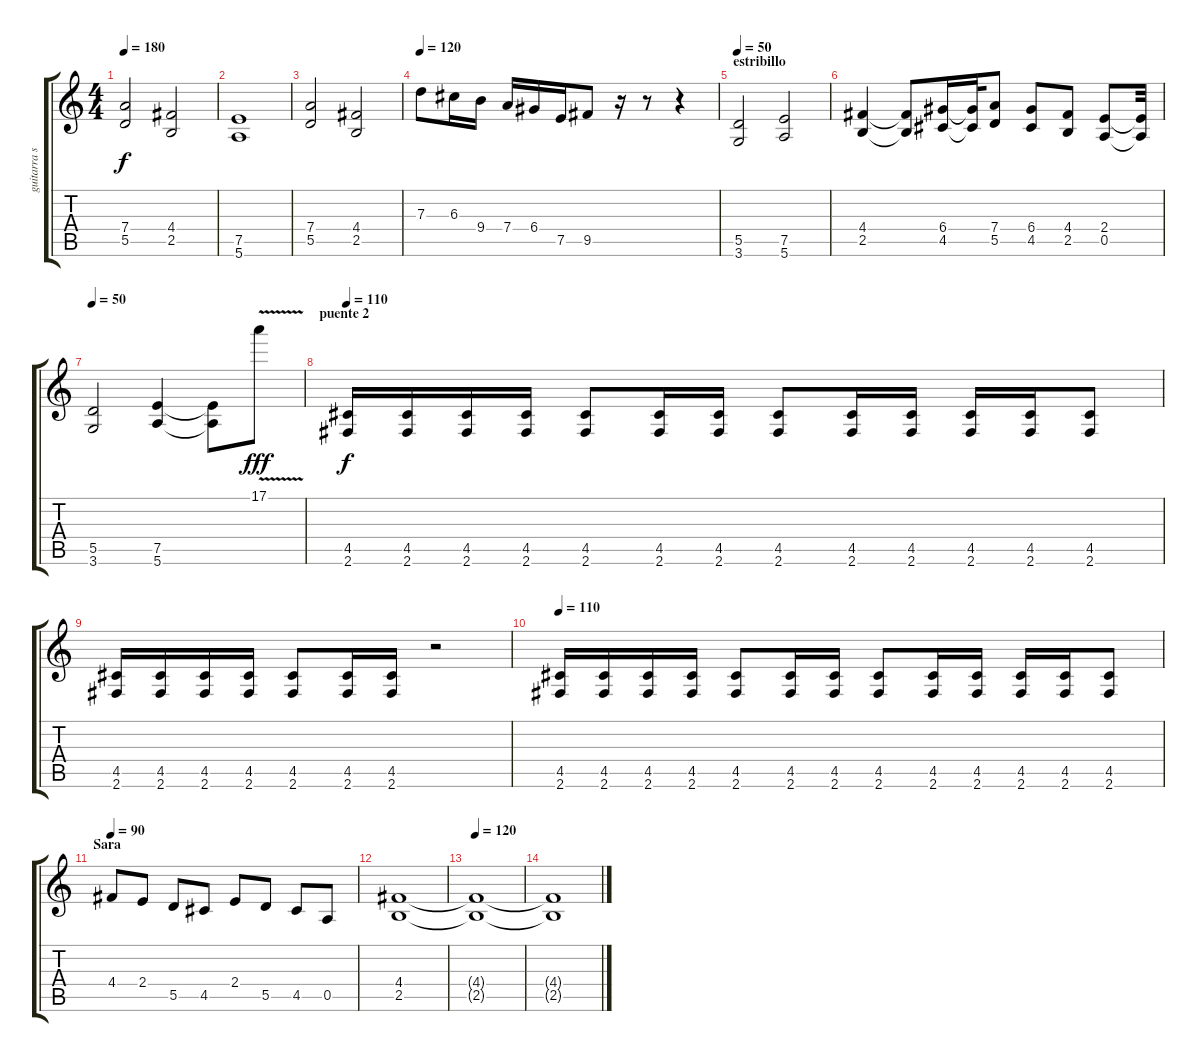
\track ("guitarra solista" "guitarra s") {instrument overdrivenguitar}
\staff {score tabs}
\tuning (E4 B3 G3 D3 A2 E2) {hide}
\ts (4 4)
\tempo 180
\clef g2
\ks c
(7.4 5.5).2{dy f} (4.4 2.5).2 |
(7.5 5.6).1 |
(7.4 5.5).2 (4.4 2.5).2 |
\tempo 120
7.3.8 6.3.16 9.4.16 7.4.16 6.4.16 7.5.16 9.5.8 r.16 r.8 r.4 |
\section ("" "estribillo")
\tempo 50
(5.5 3.6).2 (7.5 5.6).2 |
(4.4 2.5).4 (4.4{t} 2.5{t}).8 (6.4 4.5).16 (6.4{t} 4.5{t}).32 (7.4 5.5).8 (6.4 4.5).8 (4.4 2.5).8 (2.4 0.5).8 (2.4{t} 0.5{t}).32 |
\tempo 50
(5.5 3.6).2 (7.5 5.6).4 (7.5{t} 5.6{t}).8 17.1{v}.8{dy fff} |
\section ("" "puente 2")
\tempo 110
(4.5 2.6).16{dy f} (4.5 2.6).16 (4.5 2.6).16 (4.5 2.6).16 (4.5 2.6).8 (4.5 2.6).16 (4.5 2.6).16 (4.5 2.6).8 (4.5 2.6).16 (4.5 2.6).16 (4.5 2.6).16 (4.5 2.6).16 (4.5 2.6).8 |
(4.5 2.6).16 (4.5 2.6).16 (4.5 2.6).16 (4.5 2.6).16 (4.5 2.6).8 (4.5 2.6).16 (4.5 2.6).16 r.2 |
\tempo 110
(4.5 2.6).16 (4.5 2.6).16 (4.5 2.6).16 (4.5 2.6).16 (4.5 2.6).8 (4.5 2.6).16 (4.5 2.6).16 (4.5 2.6).8 (4.5 2.6).16 (4.5 2.6).16 (4.5 2.6).16 (4.5 2.6).16 (4.5 2.6).8 |
\section ("" "Sara")
\tempo 90
4.4.8 2.4.8 5.5.8 4.5.8 2.4.8 5.5.8 4.5.8 0.5.8 |
(4.4 2.5).1 |
\tempo 120
(4.4{t} 2.5{t}).1 |
(4.4{t} 2.5{t}).1
